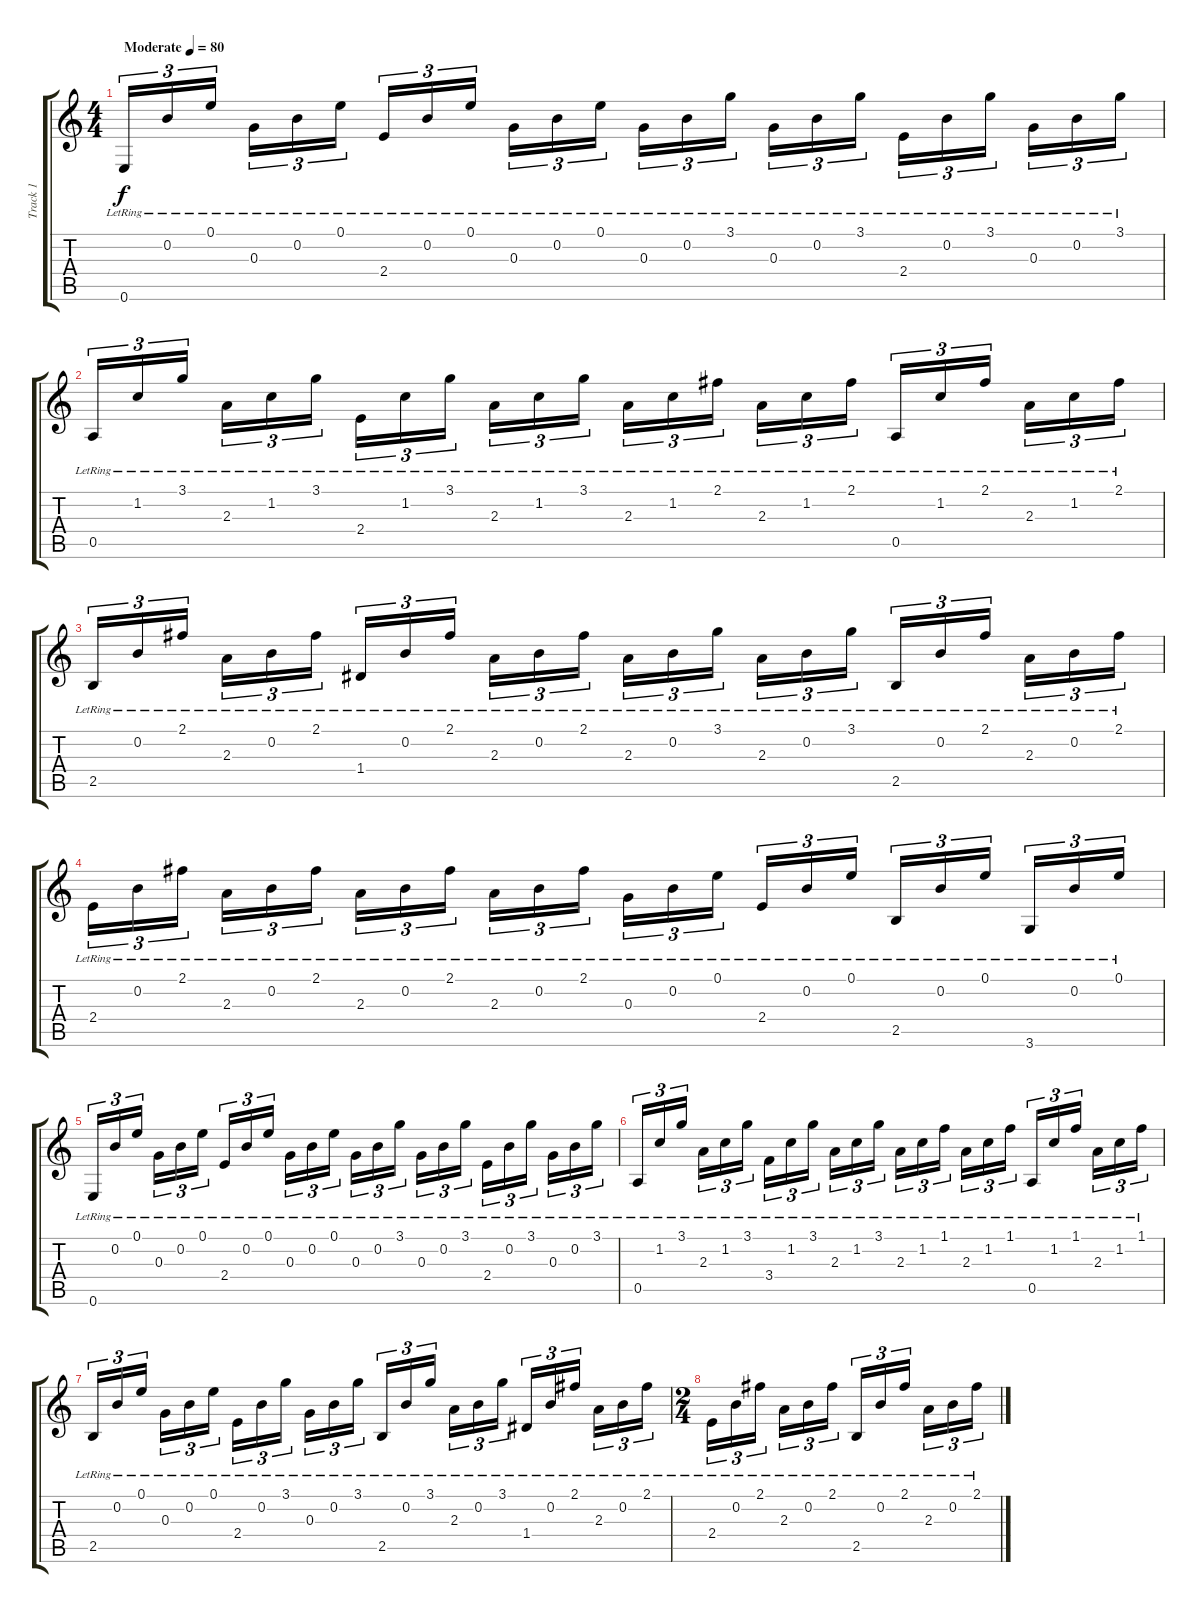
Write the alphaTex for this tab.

\track ("Track 1" "Track 1") {instrument acousticguitarnylon}
\staff {score tabs}
\tuning (E4 B3 G3 D3 A2 E2) {hide}
\ts (4 4)
\tempo (80 "Moderate")
\clef g2
\ks c
0.6{lr}.16{tu (3 2) dy f instrument acousticguitarnylon} 0.2{lr}.16{tu (3 2)} 0.1{lr}.16{tu (3 2) beam splitsecondary} 0.3{lr}.16{tu (3 2)} 0.2{lr}.16{tu (3 2)} 0.1{lr}.16{tu (3 2)} 2.4{lr}.16{tu (3 2)} 0.2{lr}.16{tu (3 2)} 0.1{lr}.16{tu (3 2) beam splitsecondary} 0.3{lr}.16{tu (3 2)} 0.2{lr}.16{tu (3 2)} 0.1{lr}.16{tu (3 2)} 0.3{lr}.16{tu (3 2)} 0.2{lr}.16{tu (3 2)} 3.1{lr}.16{tu (3 2) beam splitsecondary} 0.3{lr}.16{tu (3 2)} 0.2{lr}.16{tu (3 2)} 3.1{lr}.16{tu (3 2)} 2.4{lr}.16{tu (3 2)} 0.2{lr}.16{tu (3 2)} 3.1{lr}.16{tu (3 2) beam splitsecondary} 0.3{lr}.16{tu (3 2)} 0.2{lr}.16{tu (3 2)} 3.1{lr}.16{tu (3 2)} |
0.5{lr}.16{tu (3 2)} 1.2{lr}.16{tu (3 2)} 3.1{lr}.16{tu (3 2) beam splitsecondary} 2.3{lr}.16{tu (3 2)} 1.2{lr}.16{tu (3 2)} 3.1{lr}.16{tu (3 2)} 2.4{lr}.16{tu (3 2)} 1.2{lr}.16{tu (3 2)} 3.1{lr}.16{tu (3 2) beam splitsecondary} 2.3{lr}.16{tu (3 2)} 1.2{lr}.16{tu (3 2)} 3.1{lr}.16{tu (3 2)} 2.3{lr}.16{tu (3 2)} 1.2{lr}.16{tu (3 2)} 2.1{lr}.16{tu (3 2) beam splitsecondary} 2.3{lr}.16{tu (3 2)} 1.2{lr}.16{tu (3 2)} 2.1{lr}.16{tu (3 2)} 0.5{lr}.16{tu (3 2)} 1.2{lr}.16{tu (3 2)} 2.1{lr}.16{tu (3 2) beam splitsecondary} 2.3{lr}.16{tu (3 2)} 1.2{lr}.16{tu (3 2)} 2.1{lr}.16{tu (3 2)} |
2.5{lr}.16{tu (3 2)} 0.2{lr}.16{tu (3 2)} 2.1{lr}.16{tu (3 2) beam splitsecondary} 2.3{lr}.16{tu (3 2)} 0.2{lr}.16{tu (3 2)} 2.1{lr}.16{tu (3 2)} 1.4{lr}.16{tu (3 2)} 0.2{lr}.16{tu (3 2)} 2.1{lr}.16{tu (3 2) beam splitsecondary} 2.3{lr}.16{tu (3 2)} 0.2{lr}.16{tu (3 2)} 2.1{lr}.16{tu (3 2)} 2.3{lr}.16{tu (3 2)} 0.2{lr}.16{tu (3 2)} 3.1{lr}.16{tu (3 2) beam splitsecondary} 2.3{lr}.16{tu (3 2)} 0.2{lr}.16{tu (3 2)} 3.1{lr}.16{tu (3 2)} 2.5{lr}.16{tu (3 2)} 0.2{lr}.16{tu (3 2)} 2.1{lr}.16{tu (3 2) beam splitsecondary} 2.3{lr}.16{tu (3 2)} 0.2{lr}.16{tu (3 2)} 2.1{lr}.16{tu (3 2)} |
2.4{lr}.16{tu (3 2)} 0.2{lr}.16{tu (3 2)} 2.1{lr}.16{tu (3 2) beam splitsecondary} 2.3{lr}.16{tu (3 2)} 0.2{lr}.16{tu (3 2)} 2.1{lr}.16{tu (3 2)} 2.3{lr}.16{tu (3 2)} 0.2{lr}.16{tu (3 2)} 2.1{lr}.16{tu (3 2) beam splitsecondary} 2.3{lr}.16{tu (3 2)} 0.2{lr}.16{tu (3 2)} 2.1{lr}.16{tu (3 2)} 0.3{lr}.16{tu (3 2)} 0.2{lr}.16{tu (3 2)} 0.1{lr}.16{tu (3 2) beam splitsecondary} 2.4{lr}.16{tu (3 2)} 0.2{lr}.16{tu (3 2)} 0.1{lr}.16{tu (3 2)} 2.5{lr}.16{tu (3 2)} 0.2{lr}.16{tu (3 2)} 0.1{lr}.16{tu (3 2) beam splitsecondary} 3.6{lr}.16{tu (3 2)} 0.2{lr}.16{tu (3 2)} 0.1{lr}.16{tu (3 2)} |
0.6{lr}.16{tu (3 2)} 0.2{lr}.16{tu (3 2)} 0.1{lr}.16{tu (3 2) beam splitsecondary} 0.3{lr}.16{tu (3 2)} 0.2{lr}.16{tu (3 2)} 0.1{lr}.16{tu (3 2)} 2.4{lr}.16{tu (3 2)} 0.2{lr}.16{tu (3 2)} 0.1{lr}.16{tu (3 2) beam splitsecondary} 0.3{lr}.16{tu (3 2)} 0.2{lr}.16{tu (3 2)} 0.1{lr}.16{tu (3 2)} 0.3{lr}.16{tu (3 2)} 0.2{lr}.16{tu (3 2)} 3.1{lr}.16{tu (3 2) beam splitsecondary} 0.3{lr}.16{tu (3 2)} 0.2{lr}.16{tu (3 2)} 3.1{lr}.16{tu (3 2)} 2.4{lr}.16{tu (3 2)} 0.2{lr}.16{tu (3 2)} 3.1{lr}.16{tu (3 2) beam splitsecondary} 0.3{lr}.16{tu (3 2)} 0.2{lr}.16{tu (3 2)} 3.1{lr}.16{tu (3 2)} |
0.5{lr}.16{tu (3 2)} 1.2{lr}.16{tu (3 2)} 3.1{lr}.16{tu (3 2) beam splitsecondary} 2.3{lr}.16{tu (3 2)} 1.2{lr}.16{tu (3 2)} 3.1{lr}.16{tu (3 2)} 3.4{lr}.16{tu (3 2)} 1.2{lr}.16{tu (3 2)} 3.1{lr}.16{tu (3 2) beam splitsecondary} 2.3{lr}.16{tu (3 2)} 1.2{lr}.16{tu (3 2)} 3.1{lr}.16{tu (3 2)} 2.3{lr}.16{tu (3 2)} 1.2{lr}.16{tu (3 2)} 1.1{lr}.16{tu (3 2) beam splitsecondary} 2.3{lr}.16{tu (3 2)} 1.2{lr}.16{tu (3 2)} 1.1{lr}.16{tu (3 2)} 0.5{lr}.16{tu (3 2)} 1.2{lr}.16{tu (3 2)} 1.1{lr}.16{tu (3 2) beam splitsecondary} 2.3{lr}.16{tu (3 2)} 1.2{lr}.16{tu (3 2)} 1.1{lr}.16{tu (3 2)} |
2.5{lr}.16{tu (3 2)} 0.2{lr}.16{tu (3 2)} 0.1{lr}.16{tu (3 2) beam splitsecondary} 0.3{lr}.16{tu (3 2)} 0.2{lr}.16{tu (3 2)} 0.1{lr}.16{tu (3 2)} 2.4{lr}.16{tu (3 2)} 0.2{lr}.16{tu (3 2)} 3.1{lr}.16{tu (3 2) beam splitsecondary} 0.3{lr}.16{tu (3 2)} 0.2{lr}.16{tu (3 2)} 3.1{lr}.16{tu (3 2)} 2.5{lr}.16{tu (3 2)} 0.2{lr}.16{tu (3 2)} 3.1{lr}.16{tu (3 2) beam splitsecondary} 2.3{lr}.16{tu (3 2)} 0.2{lr}.16{tu (3 2)} 3.1{lr}.16{tu (3 2)} 1.4{lr}.16{tu (3 2)} 0.2{lr}.16{tu (3 2)} 2.1{lr}.16{tu (3 2) beam splitsecondary} 2.3{lr}.16{tu (3 2)} 0.2{lr}.16{tu (3 2)} 2.1{lr}.16{tu (3 2)} |
\ts (2 4)
2.4{lr}.16{tu (3 2)} 0.2{lr}.16{tu (3 2)} 2.1{lr}.16{tu (3 2) beam splitsecondary} 2.3{lr}.16{tu (3 2)} 0.2{lr}.16{tu (3 2)} 2.1{lr}.16{tu (3 2)} 2.5{lr}.16{tu (3 2)} 0.2{lr}.16{tu (3 2)} 2.1{lr}.16{tu (3 2) beam splitsecondary} 2.3{lr}.16{tu (3 2)} 0.2{lr}.16{tu (3 2)} 2.1{lr}.16{tu (3 2)}
